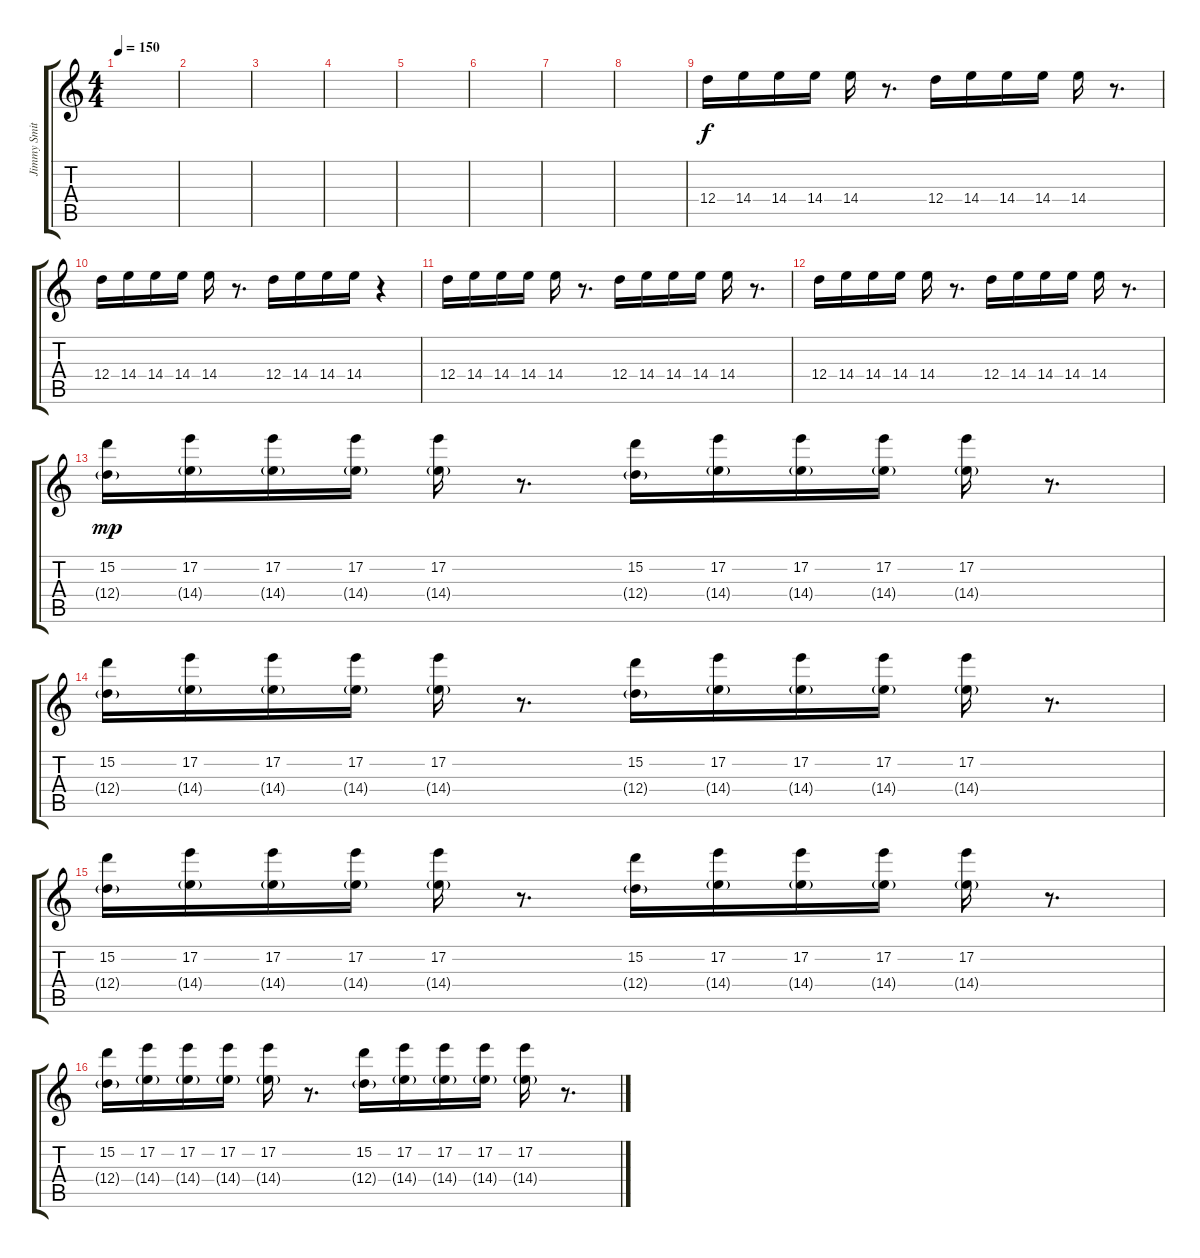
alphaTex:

\track ("Jimmy Smith (Guitar)" "Jimmy Smit") {instrument electricguitarclean}
\staff {score tabs}
\tuning (E4 B3 G3 D3 A2 E2) {hide}
\ts (4 4)
\tempo 150
\clef g2
\ks c
|
|
|
|
|
|
|
|
12.4.16{volume 10} 14.4.16 14.4.16 14.4.16 14.4.16 r.8{d} 12.4.16 14.4.16 14.4.16 14.4.16 14.4.16 r.8{d} |
12.4.16 14.4.16 14.4.16 14.4.16 14.4.16 r.8{d} 12.4.16 14.4.16 14.4.16 14.4.16 r.4 |
12.4.16 14.4.16 14.4.16 14.4.16 14.4.16 r.8{d} 12.4.16 14.4.16 14.4.16 14.4.16 14.4.16 r.8{d} |
12.4.16 14.4.16 14.4.16 14.4.16 14.4.16 r.8{d} 12.4.16 14.4.16 14.4.16 14.4.16 14.4.16 r.8{d} |
(15.2 12.4{g}).16{dy mp} (17.2 14.4{g}).16 (17.2 14.4{g}).16 (17.2 14.4{g}).16 (17.2 14.4{g}).16 r.8{d} (15.2 12.4{g}).16 (17.2 14.4{g}).16 (17.2 14.4{g}).16 (17.2 14.4{g}).16 (17.2 14.4{g}).16 r.8{d} |
(15.2 12.4{g}).16 (17.2 14.4{g}).16 (17.2 14.4{g}).16 (17.2 14.4{g}).16 (17.2 14.4{g}).16 r.8{d} (15.2 12.4{g}).16 (17.2 14.4{g}).16 (17.2 14.4{g}).16 (17.2 14.4{g}).16 (17.2 14.4{g}).16 r.8{d} |
(15.2 12.4{g}).16 (17.2 14.4{g}).16 (17.2 14.4{g}).16 (17.2 14.4{g}).16 (17.2 14.4{g}).16 r.8{d} (15.2 12.4{g}).16 (17.2 14.4{g}).16 (17.2 14.4{g}).16 (17.2 14.4{g}).16 (17.2 14.4{g}).16 r.8{d} |
(15.2 12.4{g}).16 (17.2 14.4{g}).16 (17.2 14.4{g}).16 (17.2 14.4{g}).16 (17.2 14.4{g}).16 r.8{d} (15.2 12.4{g}).16 (17.2 14.4{g}).16 (17.2 14.4{g}).16 (17.2 14.4{g}).16 (17.2 14.4{g}).16 r.8{d}
